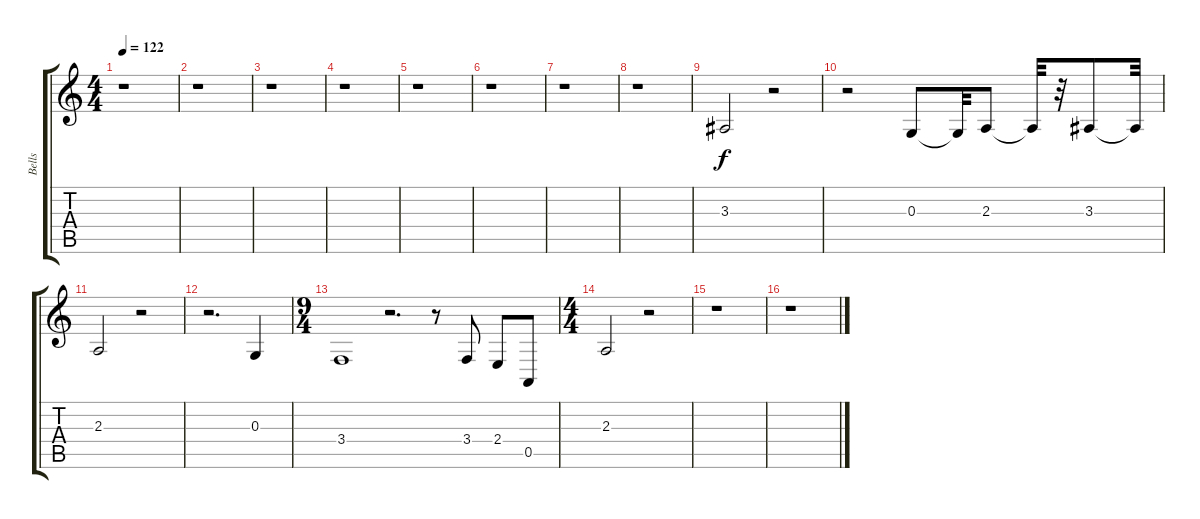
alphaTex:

\track ("Bells" "Bells") {instrument tubularbells}
\staff {score tabs}
\tuning (E4 B3 G3 D3 A2 E2) {hide}
\ts (4 4)
\tempo 122
\clef g2
\ks c
r.1{dy f} |
r.1 |
r.1 |
r.1 |
r.1 |
r.1 |
r.1 |
r.1 |
3.3.2 r.2 |
r.2 0.3.8 0.3{t}.32 2.3.8 2.3{t}.32 r.32 3.3.8 3.3{t}.32 |
2.3.2 r.2 |
r.2{d} 0.3.4 |
\ts (9 4)
3.4.1 r.2{d} r.8 3.4.8 2.4.8 0.5.8 |
\ts (4 4)
2.3.2 r.2 |
r.1 |
r.1
